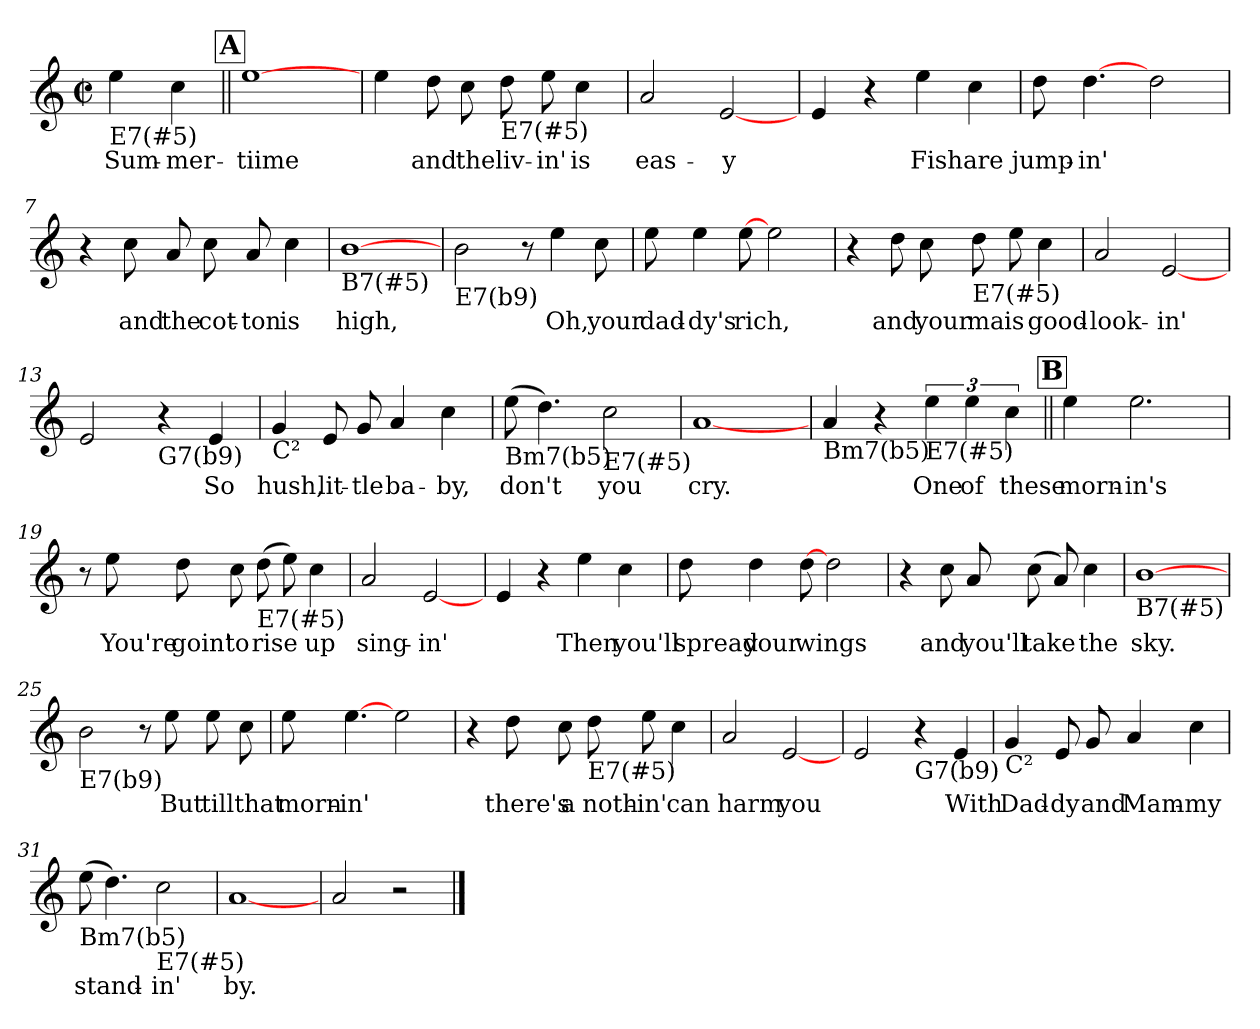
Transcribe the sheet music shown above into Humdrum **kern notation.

**kern	**text
*part1	*part1
*staff1	*staff1
*clefG2	*
*k[]	*
*a:	*
*M2/2	*
*met(c|)	*
=1	=1
!LO:TX:b:t=E7(#5)	!
4ee	-Sum-
4cc	-mer-
!!LO:REH:place=s1:a:t=A
=2||	=2||
[1ee	-tiime
=3	=3
4ee	.
8ddL	-and
8cc	-the
!LO:TX:b:t=E7(#5)	!
8ddL	-liv-
8ee	-in'
4cc	-is
=4	=4
2a	-eas-
[2e	-y
=5	=5
4e	.
4r	.
4ee	-Fish
4cc	-are
!!LO:LB:g=z
=6	=6
8ddL	-jump-
[4.dd	-in'
2dd	.
=7	=7
4r	.
8ccL	-and
8a	-the
8ccL	-cot-
8a	-ton
4cc	-is
=8	=8
!LO:TX:b:t=B7(#5)	!
[1b	-high,
=9	=9
!LO:TX:b:t=E7(b9)	!
2b	.
8r	.
4ee	-Oh,
8cc	-your
!!LO:LB:g=z
=10	=10
8eeL	-dad-
4ee	-dy's
[8ee	-rich,
2ee	.
=11	=11
4r	.
8ddL	-and
8cc	-your
!LO:TX:b:t=E7(#5)	!
8ddL	-ma
8ee	-is
4cc	-good-
=12	=12
2a	-look-
[2e	-in'
=13	=13
2e	.
!LO:TX:b:t=G7(b9)	!
4r	.
4e	-So
!!LO:LB:g=z
=14	=14
!LO:TX:b:t=C²	!
4g	-hush,
8eL	-lit-
8g	-tle
4a	-ba-
4cc	-by,
=15	=15
!LO:TX:b:t=Bm7(b5)	!
(8eeL	-don't
4.dd)	.
!LO:TX:b:t=E7(#5)	!
2cc	-you
=16	=16
[1a	-cry.
=17	=17
!LO:TX:b:t=Bm7(b5)	!
4a	.
4r	.
!LO:TX:b:t=E7(#5)	!
6ee	-One
6ee	-of
6cc	-these
!!LO:LB:g=z
!!LO:REH:place=s1:a:t=B
=18||	=18||
4ee	-morn-
2.ee	-in's
=19	=19
8r	.
8ee	-You're
8ddL	-goin'
8cc	-to
!LO:TX:b:t=E7(#5)	!
(8ddL	-rise
8ee)	.
4cc	-up
=20	=20
2a	-sing-
[2e	-in'
=21	=21
4e	.
4r	.
4ee	-Then
4cc	-you'll
!!LO:LB:g=z
=22	=22
8ddL	-spread
4dd	-your
[8dd	-wings
2dd	.
=23	=23
4r	.
8ccL	-and
8a	-you'll
(8ccL	-take
8a)	.
4cc	-the
=24	=24
!LO:TX:b:t=B7(#5)	!
[1b	-sky.
=25	=25
!LO:TX:b:t=E7(b9)	!
2b	.
8r	.
8ee	-But
8eeL	-till
8cc	-that
!!LO:LB:g=z
=26	=26
8eeL	-morn-
[4.ee	-in'
2ee	.
=27	=27
4r	.
8ddL	-there's
8cc	-a
!LO:TX:b:t=E7(#5)	!
8ddL	-noth-
8ee	-in'
4cc	-can
=28	=28
2a	-harm
[2e	-you
=29	=29
2e	.
!LO:TX:b:t=G7(b9)	!
4r	.
4e	-With
!!LO:LB:g=z
=30	=30
!LO:TX:b:t=C²	!
4g	-Dad-
8eL	-dy
8g	-and
4a	-Mam-
4cc	-my
=31	=31
!LO:TX:b:t=Bm7(b5)	!
(8eeL	-stand-
4.dd)	.
!LO:TX:b:t=E7(#5)	!
2cc	-in'
=32	=32
[1a	-by.
=33	=33
2a	.
2r	.
==	==
*-	*-
